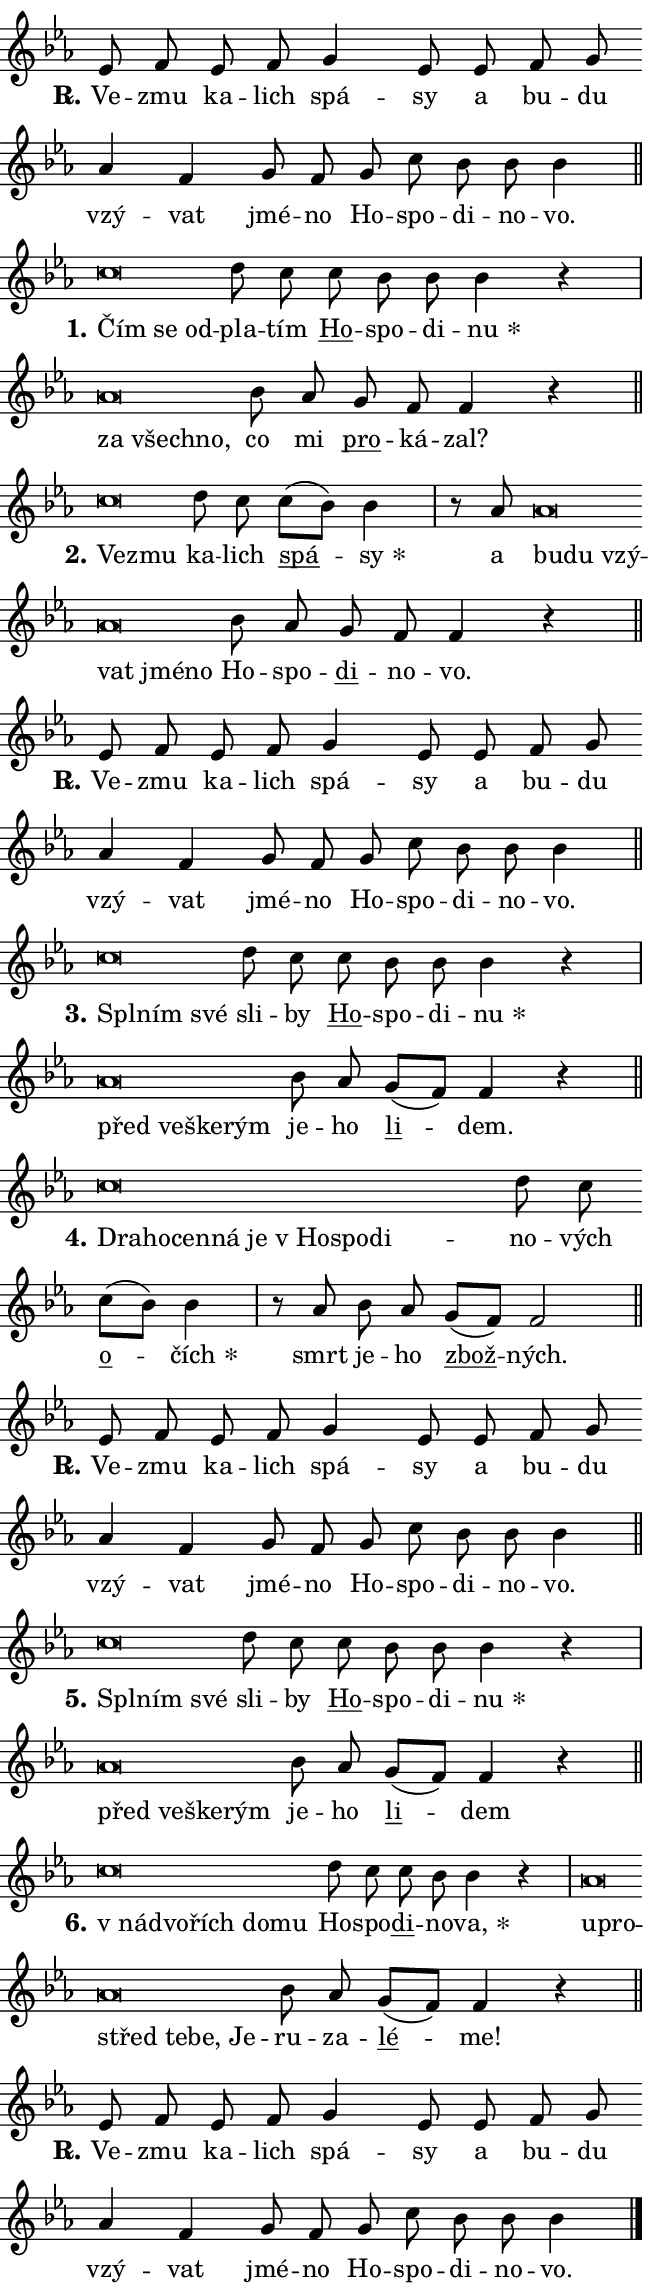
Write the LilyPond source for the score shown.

\version "2.24.0"
\header { tagline = "" }
\paper {
  indent = 0\cm
  top-margin = 0\cm
  right-margin = 0.13\cm % to fit lyric hyphens
  bottom-margin = 0\cm
  left-margin = 0\cm
  paper-width = 11\cm
  page-breaking = #ly:one-page-breaking
  system-system-spacing.basic-distance = #11
  score-system-spacing.basic-distance = #11
  ragged-last = ##f
}


%% Author: Thomas Morley
%% https://lists.gnu.org/archive/html/lilypond-user/2020-05/msg00002.html
#(define (line-position grob)
"Returns position of @var[grob} in current system:
   @code{'start}, if at first time-step
   @code{'end}, if at last time-step
   @code{'middle} otherwise
"
  (let* ((col (ly:item-get-column grob))
         (ln (ly:grob-object col 'left-neighbor))
         (rn (ly:grob-object col 'right-neighbor))
         (col-to-check-left (if (ly:grob? ln) ln col))
         (col-to-check-right (if (ly:grob? rn) rn col))
         (break-dir-left
           (and
             (ly:grob-property col-to-check-left 'non-musical #f)
             (ly:item-break-dir col-to-check-left)))
         (break-dir-right
           (and
             (ly:grob-property col-to-check-right 'non-musical #f)
             (ly:item-break-dir col-to-check-right))))
        (cond ((eqv? 1 break-dir-left) 'start)
              ((eqv? -1 break-dir-right) 'end)
              (else 'middle))))

#(define (tranparent-at-line-position vctor)
  (lambda (grob)
  "Relying on @code{line-position} select the relevant enry from @var{vctor}.
Used to determine transparency,"
    (case (line-position grob)
      ((end) (not (vector-ref vctor 0)))
      ((middle) (not (vector-ref vctor 1)))
      ((start) (not (vector-ref vctor 2))))))

noteHeadBreakVisibility =
#(define-music-function (break-visibility)(vector?)
"Makes @code{NoteHead}s transparent relying on @var{break-visibility}"
#{
  \override NoteHead.transparent =
    #(tranparent-at-line-position break-visibility)
#})

#(define delete-ledgers-for-transparent-note-heads
  (lambda (grob)
    "Reads whether a @code{NoteHead} is transparent.
If so this @code{NoteHead} is removed from @code{'note-heads} from
@var{grob}, which is supposed to be @code{LedgerLineSpanner}.
As a result ledgers are not printed for this @code{NoteHead}"
    (let* ((nhds-array (ly:grob-object grob 'note-heads))
           (nhds-list
             (if (ly:grob-array? nhds-array)
                 (ly:grob-array->list nhds-array)
                 '()))
           ;; Relies on the transparent-property being done before
           ;; Staff.LedgerLineSpanner.after-line-breaking is executed.
           ;; This is fragile ...
           (to-keep
             (remove
               (lambda (nhd)
                 (ly:grob-property nhd 'transparent #f))
               nhds-list)))
      ;; TODO find a better method to iterate over grob-arrays, similiar
      ;; to filter/remove etc for lists
      ;; For now rebuilt from scratch
      (set! (ly:grob-object grob 'note-heads)  '())
      (for-each
        (lambda (nhd)
          (ly:pointer-group-interface::add-grob grob 'note-heads nhd))
        to-keep))))

squashNotes = {
  \override NoteHead.X-extent = #'(-0.2 . 0.2)
  \override NoteHead.Y-extent = #'(-0.75 . 0)
  \override NoteHead.stencil =
    #(lambda (grob)
       (let ((pos (ly:grob-property grob 'staff-position)))
         (begin
           (if (< pos -7) (display "ERROR: Lower brevis then expected\n") (display ""))
           (if (<= pos -6) ly:text-interface::print ly:note-head::print))))
}
unSquashNotes = {
  \revert NoteHead.X-extent
  \revert NoteHead.Y-extent
  \revert NoteHead.stencil
}

hideNotes = \noteHeadBreakVisibility #begin-of-line-visible
unHideNotes = \noteHeadBreakVisibility #all-visible

% work-around for resetting accidentals
% https://lilypond.org/doc/v2.23/Documentation/notation/displaying-rhythms#unmetered-music
cadenzaMeasure = {
  \cadenzaOff
  \partial 1024 s1024
  \cadenzaOn
}

#(define-markup-command (accent layout props text) (markup?)
  "Underline accented syllable"
  (interpret-markup layout props
    #{\markup \override #'(offset . 4.3) \underline { #text }#}))

responsum = \markup \concat {
  "R" \hspace #-1.05 \path #0.1 #'((moveto 0 0.07) (lineto 0.9 0.8)) \hspace #0.05 "."
}

spaceSize = #0.6828661417322834 % exact space size for TeX Gyre Schola

\layout {
  \context {
    \Staff
    \remove "Time_signature_engraver"
    \override LedgerLineSpanner.after-line-breaking = #delete-ledgers-for-transparent-note-heads
  }
  \context {
    \Lyrics {
      \override LyricSpace.minimum-distance = \spaceSize
      \override LyricText.font-name = #"TeX Gyre Schola"
      \override LyricText.font-size = 1
      \override StanzaNumber.font-name = #"TeX Gyre Schola Bold"
      \override StanzaNumber.font-size = 1
    }
  }
  \context {
    \Score 
    \override NoteHead.text =
      #(lambda (grob) 
        (let ((pos (ly:grob-property grob 'staff-position)))
          #{\markup {
            \combine
              \halign #-0.55 \raise #(if (= pos -6) 0 0.5) \override #'(thickness . 2) \draw-line #'(3.2 . 0)
              \musicglyph "noteheads.sM1"
          }#}))
  }
}

% magnetic-lyrics.ily
%
%   written by
%     Jean Abou Samra <jean@abou-samra.fr>
%     Werner Lemberg <wl@gnu.org>
%
%   adapted by
%     Jiri Hon <jiri.hon@gmail.com>
%
% Version 2022-Apr-15

% https://www.mail-archive.com/lilypond-user@gnu.org/msg149350.html

#(define (Left_hyphen_pointer_engraver context)
   "Collect syllable-hyphen-syllable occurrences in lyrics and store
them in properties.  This engraver only looks to the left.  For
example, if the lyrics input is @code{foo -- bar}, it does the
following.

@itemize @bullet
@item
Set the @code{text} property of the @code{LyricHyphen} grob between
@q{foo} and @q{bar} to @code{foo}.

@item
Set the @code{left-hyphen} property of the @code{LyricText} grob with
text @q{foo} to the @code{LyricHyphen} grob between @q{foo} and
@q{bar}.
@end itemize

Use this auxiliary engraver in combination with the
@code{lyric-@/text::@/apply-@/magnetic-@/offset!} hook."
   (let ((hyphen #f)
         (text #f))
     (make-engraver
      (acknowledgers
       ((lyric-syllable-interface engraver grob source-engraver)
        (set! text grob)))
      (end-acknowledgers
       ((lyric-hyphen-interface engraver grob source-engraver)
        ;(when (not (grob::has-interface grob 'lyric-space-interface))
          (set! hyphen grob)));)
      ((stop-translation-timestep engraver)
       (when (and text hyphen)
         (ly:grob-set-object! text 'left-hyphen hyphen))
       (set! text #f)
       (set! hyphen #f)))))

#(define (lyric-text::apply-magnetic-offset! grob)
   "If the space between two syllables is less than the value in
property @code{LyricText@/.details@/.squash-threshold}, move the right
syllable to the left so that it gets concatenated with the left
syllable.

Use this function as a hook for
@code{LyricText@/.after-@/line-@/breaking} if the
@code{Left_@/hyphen_@/pointer_@/engraver} is active."
   (let ((hyphen (ly:grob-object grob 'left-hyphen #f)))
     (when hyphen
       (let ((left-text (ly:spanner-bound hyphen LEFT)))
         (when (grob::has-interface left-text 'lyric-syllable-interface)
           (let* ((common (ly:grob-common-refpoint grob left-text X))
                  (this-x-ext (ly:grob-extent grob common X))
                  (left-x-ext
                   (begin
                     ;; Trigger magnetism for left-text.
                     (ly:grob-property left-text 'after-line-breaking)
                     (ly:grob-extent left-text common X)))
                  ;; `delta` is the gap width between two syllables.
                  (delta (- (interval-start this-x-ext)
                            (interval-end left-x-ext)))
                  (details (ly:grob-property grob 'details))
                  (threshold (assoc-get 'squash-threshold details 0.2)))
             (when (< delta threshold)
               (let* (;; We have to manipulate the input text so that
                      ;; ligatures crossing syllable boundaries are not
                      ;; disabled.  For languages based on the Latin
                      ;; script this is essentially a beautification.
                      ;; However, for non-Western scripts it can be a
                      ;; necessity.
                      (lt (ly:grob-property left-text 'text))
                      (rt (ly:grob-property grob 'text))
                      (is-space (grob::has-interface hyphen 'lyric-space-interface))
                      (space (if is-space " " ""))
                      (extra-delta (if is-space spaceSize 0))
                      ;; Append new syllable.
                      (ltrt-space (if (and (string? lt) (string? rt))
                                (string-append lt space rt)
                                (make-concat-markup (list lt space rt))))
                      ;; Right-align `ltrt` to the right side.
                      (ltrt-space-markup (grob-interpret-markup
                               grob
                               (make-translate-markup
                                (cons (interval-length this-x-ext) 0)
                                (make-right-align-markup ltrt-space)))))
                 (begin
                   ;; Don't print `left-text`.
                   (ly:grob-set-property! left-text 'stencil #f)
                   ;; Set text and stencil (which holds all collected
                   ;; syllables so far) and shift it to the left.
                   (ly:grob-set-property! grob 'text ltrt-space)
                   (ly:grob-set-property! grob 'stencil ltrt-space-markup)
                   (ly:grob-translate-axis! grob (- (- delta extra-delta)) X))))))))))


#(define (lyric-hyphen::displace-bounds-first grob)
   ;; Make very sure this callback isn't triggered too early.
   (let ((left (ly:spanner-bound grob LEFT))
         (right (ly:spanner-bound grob RIGHT)))
     (ly:grob-property left 'after-line-breaking)
     (ly:grob-property right 'after-line-breaking)
     (ly:lyric-hyphen::print grob)))

squashThreshold = #0.4

\layout {
  \context {
    \Lyrics
    \consists #Left_hyphen_pointer_engraver
    \override LyricText.after-line-breaking =
      #lyric-text::apply-magnetic-offset!
    \override LyricHyphen.stencil = #lyric-hyphen::displace-bounds-first
    \override LyricText.details.squash-threshold = \squashThreshold
    \override LyricHyphen.minimum-distance = 0
    \override LyricHyphen.minimum-length = \squashThreshold
  }
}

squashText = \override LyricText.details.squash-threshold = 9999
unSquashText = \override LyricText.details.squash-threshold = \squashThreshold

leftText = \override LyricText.self-alignment-X = #LEFT
unLeftText = \revert LyricText.self-alignment-X

starOffset = #(lambda (grob) 
                (let ((x_offset (ly:self-alignment-interface::aligned-on-x-parent grob)))
                  (if (= x_offset 0) 0 (+ x_offset 1.2))))

star = #(define-music-function (syllable)(string?)
"Append star separator at the end of a syllable"
#{
  \once \override LyricText.X-offset = #starOffset
  \lyricmode { \markup {
    #syllable
    \override #'((font-name . "TeX Gyre Schola Bold")) \hspace #0.2 \lower #0.65 \larger "*"
  } }
#})

starAccent = #(define-music-function (syllable)(string?)
"Append star separator at the end of a syllable and make accent"
#{
  \once \override LyricText.X-offset = #starOffset
  \lyricmode { \markup {
    \accent #syllable
    \override #'((font-name . "TeX Gyre Schola Bold")) \hspace #0.2 \lower #0.65 \larger "*"
  } }
#})

breath = #(define-music-function (syllable)(string?)
"Append breathing indicator at the end of a syllable"
#{
  \lyricmode { \markup { #syllable "+" } }
#})

optionalBreath = #(define-music-function (syllable)(string?)
"Append optional breathing indicator at the end of a syllable"
#{
  \lyricmode { \markup { #syllable "(+)" } }
#})


\score {
    <<
        \new Voice = "melody" { \cadenzaOn \key es \major \relative { es'8 f es f g4 es8 es \bar "" f g \bar "" as4 f \bar "" g8 f g c bes bes bes4 \cadenzaMeasure \bar "||" \break } }
        \new Lyrics \lyricsto "melody" { \lyricmode { \set stanza = \responsum
Ve -- zmu ka -- lich spá -- sy a bu -- du vzý -- vat jmé -- no Ho -- spo -- di -- no -- vo. } }
    >>
    \layout {}
}

\score {
    <<
        \new Voice = "melody" { \cadenzaOn \key es \major \relative { \squashNotes c''\breve*1/16 \hideNotes \breve*1/16 \breve*1/16 \bar "" \unHideNotes \unSquashNotes d8 c \bar "" c bes bes bes4 r \cadenzaMeasure \bar "|" \squashNotes as\breve*1/16 \hideNotes \breve*1/16 \breve*1/16 \bar "" \unHideNotes \unSquashNotes bes8 as \bar "" g f f4 r \cadenzaMeasure \bar "||" \break } }
        \new Lyrics \lyricsto "melody" { \lyricmode { \set stanza = "1."
\leftText Čím \squashText se od -- \unLeftText \unSquashText pla -- tím \markup \accent Ho -- spo -- di -- \star nu \leftText za \squashText všech -- no, \unLeftText \unSquashText co mi \markup \accent pro -- ká -- zal? } }
    >>
    \layout {}
}

\score {
    <<
        \new Voice = "melody" { \cadenzaOn \key es \major \relative { \squashNotes c''\breve*1/16 \hideNotes \breve*1/16 \bar "" \unHideNotes \unSquashNotes d8 c \bar "" c[( bes)] bes4 \cadenzaMeasure \bar "|" r8 as8 \squashNotes as\breve*1/16 \hideNotes \breve*1/16 \bar "" \breve*1/16 \bar "" \breve*1/16 \bar "" \breve*1/16 \breve*1/16 \bar "" \unHideNotes \unSquashNotes bes8 as \bar "" g f f4 r \cadenzaMeasure \bar "||" \break } }
        \new Lyrics \lyricsto "melody" { \lyricmode { \set stanza = "2."
\leftText Ve -- \squashText zmu \unLeftText \unSquashText ka -- lich \markup \accent spá -- \star sy a \leftText bu -- \squashText du vzý -- vat jmé -- no \unLeftText \unSquashText Ho -- spo -- \markup \accent di -- no -- vo. } }
    >>
    \layout {}
}

\score {
    <<
        \new Voice = "melody" { \cadenzaOn \key es \major \relative { es'8 f es f g4 es8 es \bar "" f g \bar "" as4 f \bar "" g8 f g c bes bes bes4 \cadenzaMeasure \bar "||" \break } }
        \new Lyrics \lyricsto "melody" { \lyricmode { \set stanza = \responsum
Ve -- zmu ka -- lich spá -- sy a bu -- du vzý -- vat jmé -- no Ho -- spo -- di -- no -- vo. } }
    >>
    \layout {}
}

\score {
    <<
        \new Voice = "melody" { \cadenzaOn \key es \major \relative { \squashNotes c''\breve*1/16 \hideNotes \breve*1/16 \breve*1/16 \bar "" \unHideNotes \unSquashNotes d8 c \bar "" c bes bes bes4 r \cadenzaMeasure \bar "|" \squashNotes as\breve*1/16 \hideNotes \breve*1/16 \bar "" \breve*1/16 \breve*1/16 \bar "" \unHideNotes \unSquashNotes bes8 as \bar "" g[( f)] f4 r \cadenzaMeasure \bar "||" \break } }
        \new Lyrics \lyricsto "melody" { \lyricmode { \set stanza = "3."
\leftText Spl -- \squashText ním své \unLeftText \unSquashText sli -- by \markup \accent Ho -- spo -- di -- \star nu \leftText před \squashText ve -- ške -- rým \unLeftText \unSquashText je -- ho \markup \accent li -- dem. } }
    >>
    \layout {}
}

\score {
    <<
        \new Voice = "melody" { \cadenzaOn \key es \major \relative { \squashNotes c''\breve*1/16 \hideNotes \breve*1/16 \bar "" \breve*1/16 \bar "" \breve*1/16 \bar "" \breve*1/16 \bar "" \breve*1/16 \bar "" \breve*1/16 \breve*1/16 \bar "" \unHideNotes \unSquashNotes d8 c \bar "" c[( bes)] bes4 \cadenzaMeasure \bar "|" r8 as8 bes8 as \bar "" g[( f)] f2 \cadenzaMeasure \bar "||" \break } }
        \new Lyrics \lyricsto "melody" { \lyricmode { \set stanza = "4."
\leftText Dra -- \squashText ho -- cen -- ná je "v Ho" -- spo -- di -- \unLeftText \unSquashText no -- vých \markup \accent o -- \star čích smrt je -- ho \markup \accent zbož -- ných. } }
    >>
    \layout {}
}

\score {
    <<
        \new Voice = "melody" { \cadenzaOn \key es \major \relative { es'8 f es f g4 es8 es \bar "" f g \bar "" as4 f \bar "" g8 f g c bes bes bes4 \cadenzaMeasure \bar "||" \break } }
        \new Lyrics \lyricsto "melody" { \lyricmode { \set stanza = \responsum
Ve -- zmu ka -- lich spá -- sy a bu -- du vzý -- vat jmé -- no Ho -- spo -- di -- no -- vo. } }
    >>
    \layout {}
}

\score {
    <<
        \new Voice = "melody" { \cadenzaOn \key es \major \relative { \squashNotes c''\breve*1/16 \hideNotes \breve*1/16 \breve*1/16 \bar "" \unHideNotes \unSquashNotes d8 c \bar "" c bes bes bes4 r \cadenzaMeasure \bar "|" \squashNotes as\breve*1/16 \hideNotes \breve*1/16 \bar "" \breve*1/16 \breve*1/16 \bar "" \unHideNotes \unSquashNotes bes8 as \bar "" g[( f)] f4 r \cadenzaMeasure \bar "||" \break } }
        \new Lyrics \lyricsto "melody" { \lyricmode { \set stanza = "5."
\leftText Spl -- \squashText ním své \unLeftText \unSquashText sli -- by \markup \accent Ho -- spo -- di -- \star nu \leftText před \squashText ve -- ške -- rým \unLeftText \unSquashText je -- ho \markup \accent li -- dem } }
    >>
    \layout {}
}

\score {
    <<
        \new Voice = "melody" { \cadenzaOn \key es \major \relative { \squashNotes c''\breve*1/16 \hideNotes \breve*1/16 \bar "" \breve*1/16 \bar "" \breve*1/16 \breve*1/16 \bar "" \unHideNotes \unSquashNotes d8 c \bar "" c bes bes4 r \cadenzaMeasure \bar "|" \squashNotes as\breve*1/16 \hideNotes \breve*1/16 \bar "" \breve*1/16 \bar "" \breve*1/16 \bar "" \breve*1/16 \breve*1/16 \bar "" \unHideNotes \unSquashNotes bes8 as \bar "" g[( f)] f4 r \cadenzaMeasure \bar "||" \break } }
        \new Lyrics \lyricsto "melody" { \lyricmode { \set stanza = "6."
\leftText "v ná" -- \squashText dvo -- řích do -- mu \unLeftText \unSquashText Ho -- spo -- \markup \accent di -- no -- \star va, \leftText u -- \squashText pro -- střed te -- be, Je -- \unLeftText \unSquashText ru -- za -- \markup \accent lé -- me! } }
    >>
    \layout {}
}

\score {
    <<
        \new Voice = "melody" { \cadenzaOn \key es \major \relative { es'8 f es f g4 es8 es \bar "" f g \bar "" as4 f \bar "" g8 f g c bes bes bes4 \cadenzaMeasure \bar "||" \break } \bar "|." }
        \new Lyrics \lyricsto "melody" { \lyricmode { \set stanza = \responsum
Ve -- zmu ka -- lich spá -- sy a bu -- du vzý -- vat jmé -- no Ho -- spo -- di -- no -- vo. } }
    >>
    \layout {}
}
